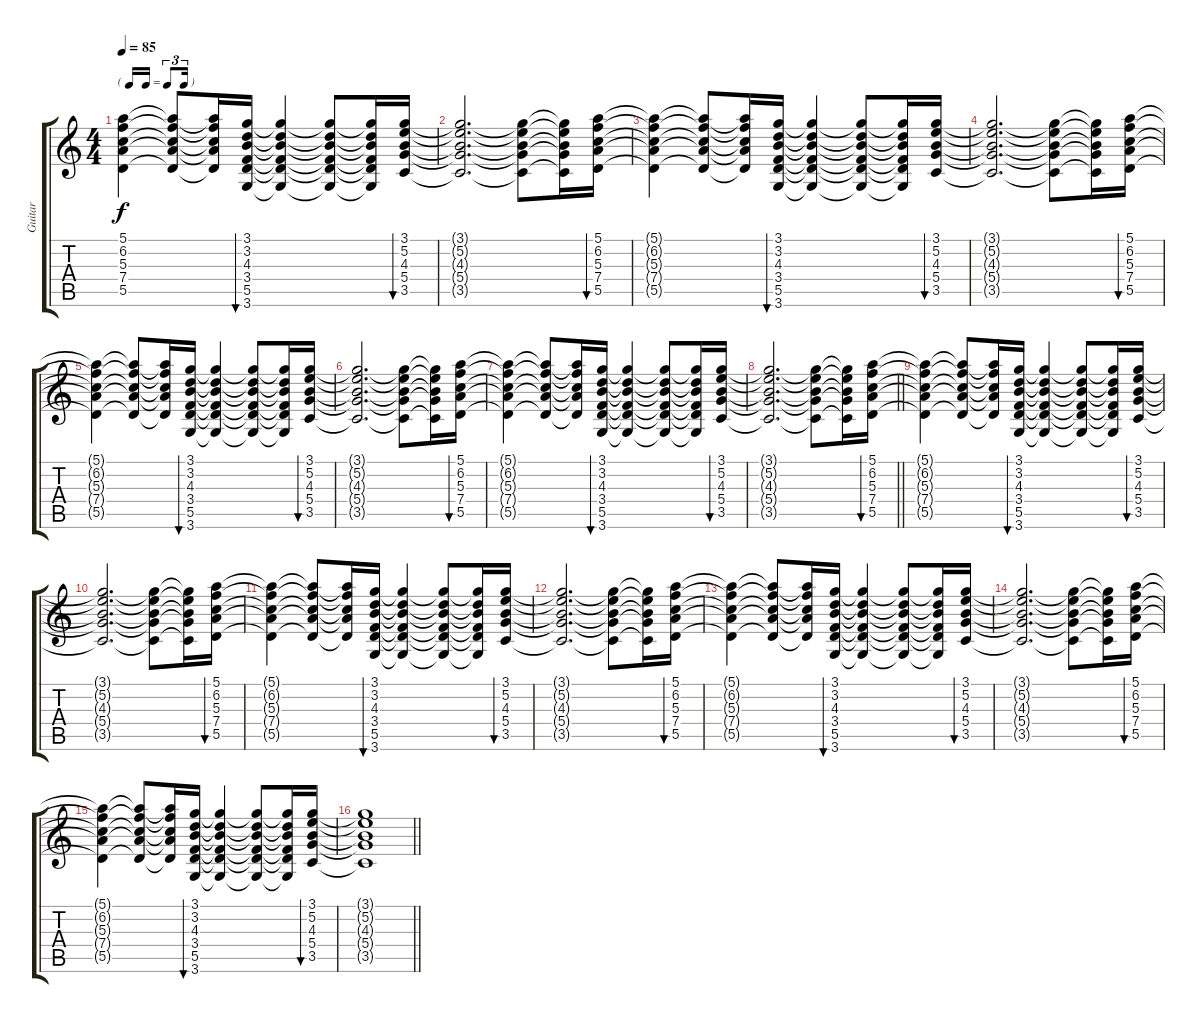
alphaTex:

\track ("Guitar" "Guitar") {instrument electricguitarclean}
\staff {score tabs}
\tuning (E4 B3 G3 D3 A2 E2) {hide}
\ts (4 4)
\tf triplet16th
\tempo 85
\clef g2
\ks c
(5.1{t} 6.2{t} 5.3{t} 7.4{t} 5.5{t}).4{dy f} (5.1{t} 6.2{t} 5.3{t} 7.4{t} 5.5{t}).8 (5.1{t} 6.2{t} 5.3{t} 7.4{t} 5.5{t}).16 (3.1 3.2 4.3 3.4 5.5 3.6).16{bu 60} (3.1{t} 3.2{t} 4.3{t} 3.4{t} 5.5{t} 3.6{t}).4 (3.1{t} 3.2{t} 4.3{t} 3.4{t} 5.5{t} 3.6{t}).8 (3.1{t} 3.2{t} 4.3{t} 3.4{t} 5.5{t} 3.6{t}).16 (3.1 5.2 4.3 5.4 3.5).16{bu 60} |
(3.1{t} 5.2{t} 4.3{t} 5.4{t} 3.5{t}).2{d} (3.1{t} 5.2{t} 4.3{t} 5.4{t} 3.5{t}).8 (3.1{t} 5.2{t} 4.3{t} 5.4{t} 3.5{t}).16 (5.1 6.2 5.3 7.4 5.5).16{bu 60} |
(5.1{t} 6.2{t} 5.3{t} 7.4{t} 5.5{t}).4 (5.1{t} 6.2{t} 5.3{t} 7.4{t} 5.5{t}).8 (5.1{t} 6.2{t} 5.3{t} 7.4{t} 5.5{t}).16 (3.1 3.2 4.3 3.4 5.5 3.6).16{bu 60} (3.1{t} 3.2{t} 4.3{t} 3.4{t} 5.5{t} 3.6{t}).4 (3.1{t} 3.2{t} 4.3{t} 3.4{t} 5.5{t} 3.6{t}).8 (3.1{t} 3.2{t} 4.3{t} 3.4{t} 5.5{t} 3.6{t}).16 (3.1 5.2 4.3 5.4 3.5).16{bu 60} |
(3.1{t} 5.2{t} 4.3{t} 5.4{t} 3.5{t}).2{d} (3.1{t} 5.2{t} 4.3{t} 5.4{t} 3.5{t}).8 (3.1{t} 5.2{t} 4.3{t} 5.4{t} 3.5{t}).16 (5.1 6.2 5.3 7.4 5.5).16{bu 60} |
(5.1{t} 6.2{t} 5.3{t} 7.4{t} 5.5{t}).4 (5.1{t} 6.2{t} 5.3{t} 7.4{t} 5.5{t}).8 (5.1{t} 6.2{t} 5.3{t} 7.4{t} 5.5{t}).16 (3.1 3.2 4.3 3.4 5.5 3.6).16{bu 60} (3.1{t} 3.2{t} 4.3{t} 3.4{t} 5.5{t} 3.6{t}).4 (3.1{t} 3.2{t} 4.3{t} 3.4{t} 5.5{t} 3.6{t}).8 (3.1{t} 3.2{t} 4.3{t} 3.4{t} 5.5{t} 3.6{t}).16 (3.1 5.2 4.3 5.4 3.5).16{bu 60} |
(3.1{t} 5.2{t} 4.3{t} 5.4{t} 3.5{t}).2{d} (3.1{t} 5.2{t} 4.3{t} 5.4{t} 3.5{t}).8 (3.1{t} 5.2{t} 4.3{t} 5.4{t} 3.5{t}).16 (5.1 6.2 5.3 7.4 5.5).16{bu 60} |
(5.1{t} 6.2{t} 5.3{t} 7.4{t} 5.5{t}).4 (5.1{t} 6.2{t} 5.3{t} 7.4{t} 5.5{t}).8 (5.1{t} 6.2{t} 5.3{t} 7.4{t} 5.5{t}).16 (3.1 3.2 4.3 3.4 5.5 3.6).16{bu 60} (3.1{t} 3.2{t} 4.3{t} 3.4{t} 5.5{t} 3.6{t}).4 (3.1{t} 3.2{t} 4.3{t} 3.4{t} 5.5{t} 3.6{t}).8 (3.1{t} 3.2{t} 4.3{t} 3.4{t} 5.5{t} 3.6{t}).16 (3.1 5.2 4.3 5.4 3.5).16{bu 60} |
\barLineRight lightlight
(3.1{t} 5.2{t} 4.3{t} 5.4{t} 3.5{t}).2{d} (3.1{t} 5.2{t} 4.3{t} 5.4{t} 3.5{t}).8 (3.1{t} 5.2{t} 4.3{t} 5.4{t} 3.5{t}).16 (5.1 6.2 5.3 7.4 5.5).16{bu 60} |
(5.1{t} 6.2{t} 5.3{t} 7.4{t} 5.5{t}).4 (5.1{t} 6.2{t} 5.3{t} 7.4{t} 5.5{t}).8 (5.1{t} 6.2{t} 5.3{t} 7.4{t} 5.5{t}).16 (3.1 3.2 4.3 3.4 5.5 3.6).16{bu 60} (3.1{t} 3.2{t} 4.3{t} 3.4{t} 5.5{t} 3.6{t}).4 (3.1{t} 3.2{t} 4.3{t} 3.4{t} 5.5{t} 3.6{t}).8 (3.1{t} 3.2{t} 4.3{t} 3.4{t} 5.5{t} 3.6{t}).16 (3.1 5.2 4.3 5.4 3.5).16{bu 60} |
(3.1{t} 5.2{t} 4.3{t} 5.4{t} 3.5{t}).2{d} (3.1{t} 5.2{t} 4.3{t} 5.4{t} 3.5{t}).8 (3.1{t} 5.2{t} 4.3{t} 5.4{t} 3.5{t}).16 (5.1 6.2 5.3 7.4 5.5).16{bu 60} |
(5.1{t} 6.2{t} 5.3{t} 7.4{t} 5.5{t}).4 (5.1{t} 6.2{t} 5.3{t} 7.4{t} 5.5{t}).8 (5.1{t} 6.2{t} 5.3{t} 7.4{t} 5.5{t}).16 (3.1 3.2 4.3 3.4 5.5 3.6).16{bu 60} (3.1{t} 3.2{t} 4.3{t} 3.4{t} 5.5{t} 3.6{t}).4 (3.1{t} 3.2{t} 4.3{t} 3.4{t} 5.5{t} 3.6{t}).8 (3.1{t} 3.2{t} 4.3{t} 3.4{t} 5.5{t} 3.6{t}).16 (3.1 5.2 4.3 5.4 3.5).16{bu 60} |
(3.1{t} 5.2{t} 4.3{t} 5.4{t} 3.5{t}).2{d} (3.1{t} 5.2{t} 4.3{t} 5.4{t} 3.5{t}).8 (3.1{t} 5.2{t} 4.3{t} 5.4{t} 3.5{t}).16 (5.1 6.2 5.3 7.4 5.5).16{bu 60} |
(5.1{t} 6.2{t} 5.3{t} 7.4{t} 5.5{t}).4 (5.1{t} 6.2{t} 5.3{t} 7.4{t} 5.5{t}).8 (5.1{t} 6.2{t} 5.3{t} 7.4{t} 5.5{t}).16 (3.1 3.2 4.3 3.4 5.5 3.6).16{bu 60} (3.1{t} 3.2{t} 4.3{t} 3.4{t} 5.5{t} 3.6{t}).4 (3.1{t} 3.2{t} 4.3{t} 3.4{t} 5.5{t} 3.6{t}).8 (3.1{t} 3.2{t} 4.3{t} 3.4{t} 5.5{t} 3.6{t}).16 (3.1 5.2 4.3 5.4 3.5).16{bu 60} |
(3.1{t} 5.2{t} 4.3{t} 5.4{t} 3.5{t}).2{d} (3.1{t} 5.2{t} 4.3{t} 5.4{t} 3.5{t}).8 (3.1{t} 5.2{t} 4.3{t} 5.4{t} 3.5{t}).16 (5.1 6.2 5.3 7.4 5.5).16{bu 60} |
(5.1{t} 6.2{t} 5.3{t} 7.4{t} 5.5{t}).4 (5.1{t} 6.2{t} 5.3{t} 7.4{t} 5.5{t}).8 (5.1{t} 6.2{t} 5.3{t} 7.4{t} 5.5{t}).16 (3.1 3.2 4.3 3.4 5.5 3.6).16{bu 60} (3.1{t} 3.2{t} 4.3{t} 3.4{t} 5.5{t} 3.6{t}).4 (3.1{t} 3.2{t} 4.3{t} 3.4{t} 5.5{t} 3.6{t}).8 (3.1{t} 3.2{t} 4.3{t} 3.4{t} 5.5{t} 3.6{t}).16 (3.1 5.2 4.3 5.4 3.5).16{bu 60} |
\barLineRight lightlight
(3.1{t} 5.2{t} 4.3{t} 5.4{t} 3.5{t}).1
